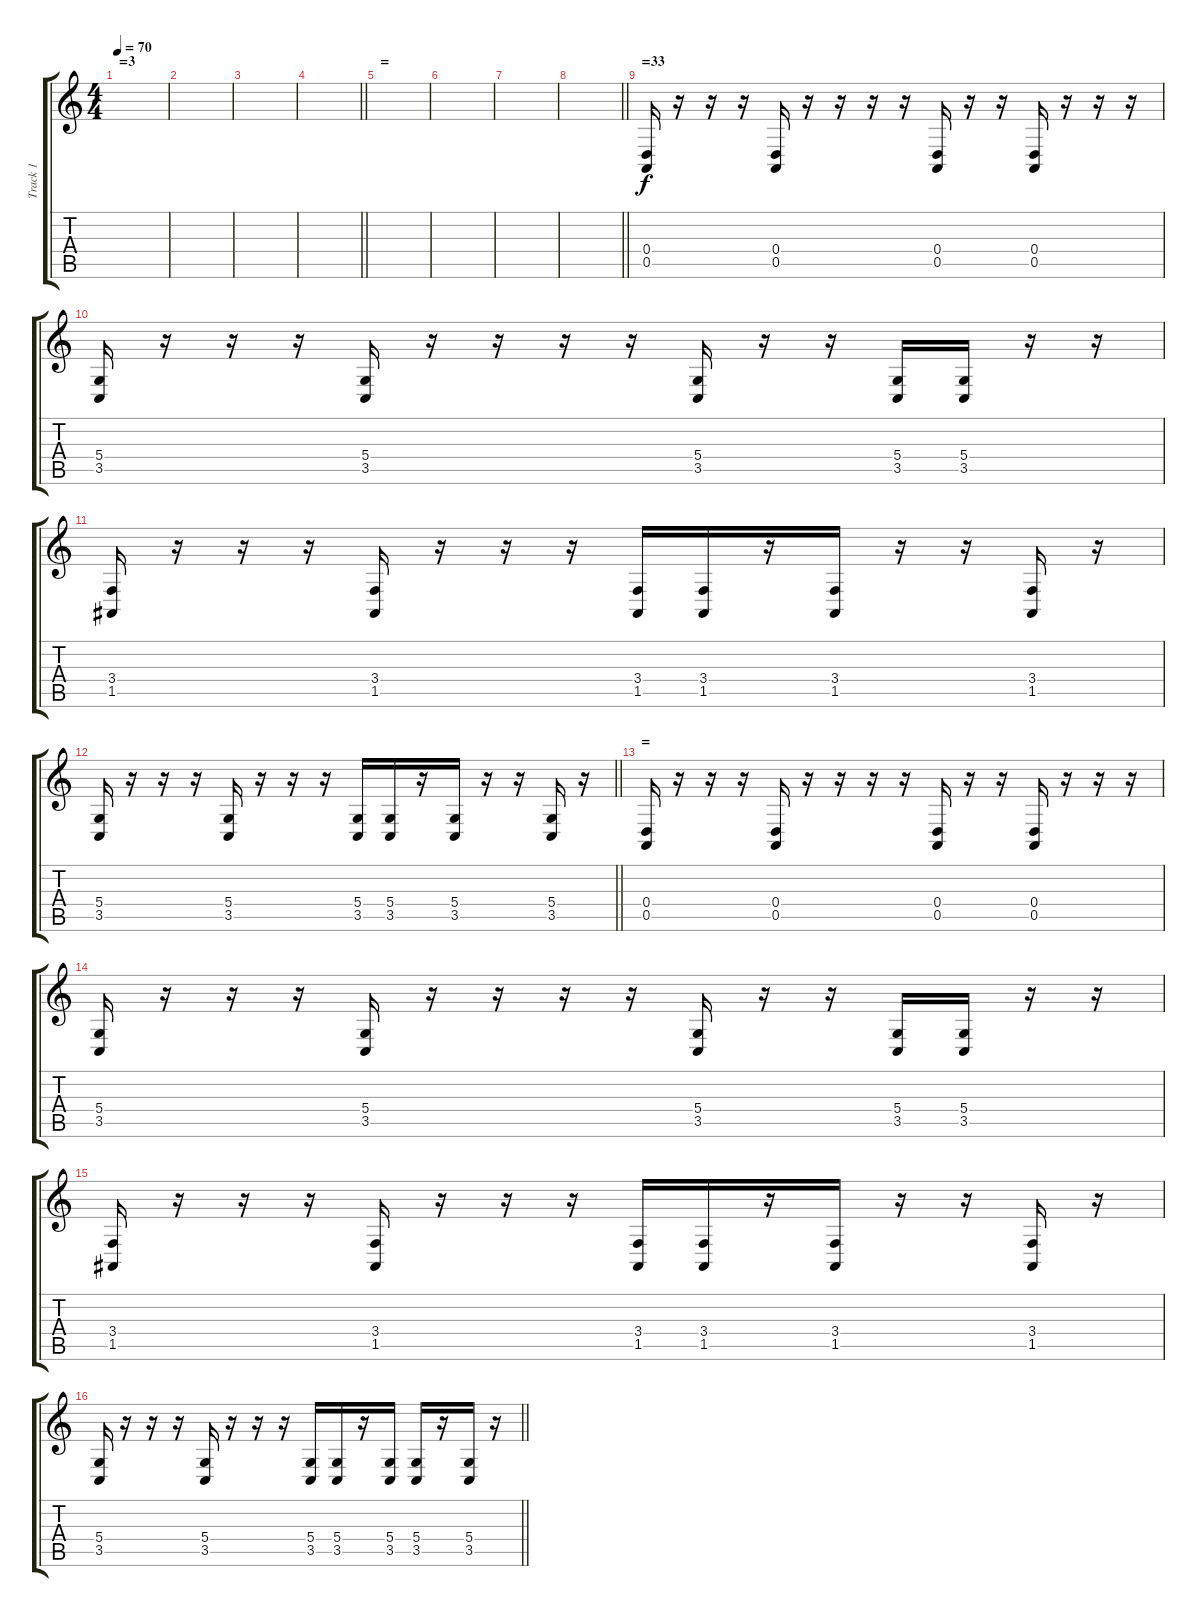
\track ("Track 1" "Track 1") {instrument lead2sawtooth}
\staff {score tabs}
\tuning (E4 B3 G3 D3 A2 E2) {hide}
\ts (4 4)
\section ("" "=3")
\tempo 70
\clef g2
\ks c
|
|
|
\barLineRight lightlight
|
\section ("" "=")
|
|
|
\barLineRight lightlight
|
\section ("" "=33")
(0.4 0.5).16 r.16 r.16 r.16 (0.4 0.5).16 r.16 r.16 r.16 r.16 (0.4 0.5).16 r.16 r.16 (0.4 0.5).16 r.16 r.16 r.16 |
(5.4 3.5).16 r.16 r.16 r.16 (5.4 3.5).16 r.16 r.16 r.16 r.16 (5.4 3.5).16 r.16 r.16 (5.4 3.5).16 (5.4 3.5).16 r.16 r.16 |
(3.4 1.5).16 r.16 r.16 r.16 (3.4 1.5).16 r.16 r.16 r.16 (3.4 1.5).16 (3.4 1.5).16 r.16 (3.4 1.5).16 r.16 r.16 (3.4 1.5).16 r.16 |
\barLineRight lightlight
(5.4 3.5).16 r.16 r.16 r.16 (5.4 3.5).16 r.16 r.16 r.16 (5.4 3.5).16 (5.4 3.5).16 r.16 (5.4 3.5).16 r.16 r.16 (5.4 3.5).16 r.16 |
\section ("" "=")
(0.4 0.5).16 r.16 r.16 r.16 (0.4 0.5).16 r.16 r.16 r.16 r.16 (0.4 0.5).16 r.16 r.16 (0.4 0.5).16 r.16 r.16 r.16 |
(5.4 3.5).16 r.16 r.16 r.16 (5.4 3.5).16 r.16 r.16 r.16 r.16 (5.4 3.5).16 r.16 r.16 (5.4 3.5).16 (5.4 3.5).16 r.16 r.16 |
(3.4 1.5).16 r.16 r.16 r.16 (3.4 1.5).16 r.16 r.16 r.16 (3.4 1.5).16 (3.4 1.5).16 r.16 (3.4 1.5).16 r.16 r.16 (3.4 1.5).16 r.16 |
\barLineRight lightlight
(5.4 3.5).16 r.16 r.16 r.16 (5.4 3.5).16 r.16 r.16 r.16 (5.4 3.5).16 (5.4 3.5).16 r.16 (5.4 3.5).16 (5.4 3.5).16 r.16 (5.4 3.5).16 r.16
